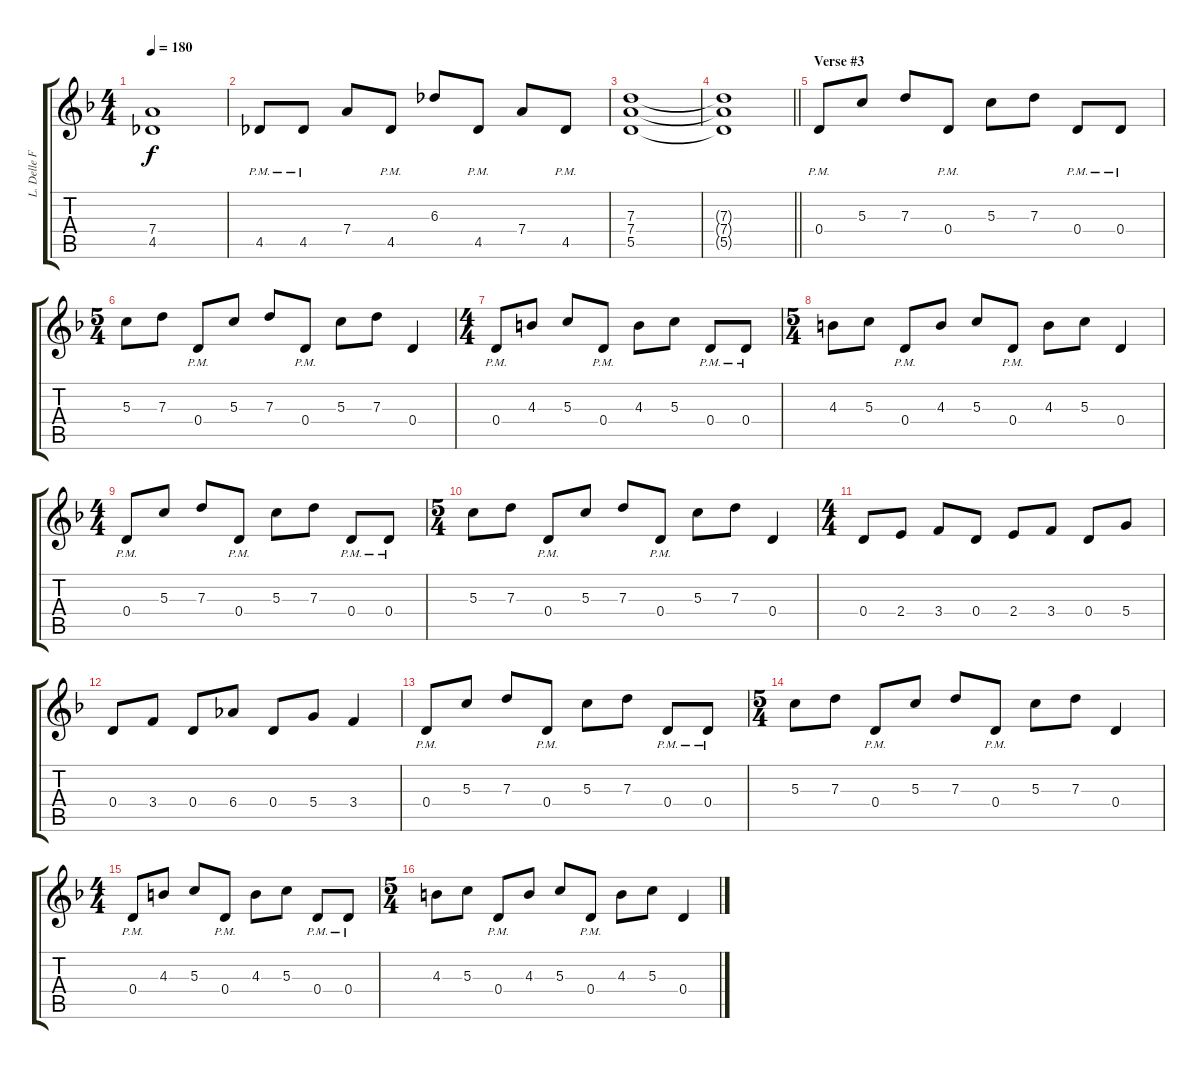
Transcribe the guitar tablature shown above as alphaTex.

\track ("L. Delle Fave (Dist. Guitar L)" "L. Delle F") {instrument overdrivenguitar}
\staff {score tabs}
\tuning (E4 B3 G3 D3 A2 E2) {hide}
\ts (4 4)
\tempo 180
\clef g2
\ks dminor
(7.4 4.5).1{dy f} |
4.5{pm}.8 4.5{pm}.8 7.4.8 4.5{pm}.8 6.3.8 4.5{pm}.8 7.4.8 4.5{pm}.8 |
(7.3 7.4 5.5).1 |
\barLineRight lightlight
(7.3{t} 7.4{t} 5.5{t}).1 |
\section ("" "Verse #3")
0.4{pm}.8{volume 12} 5.3.8 7.3.8 0.4{pm}.8 5.3.8 7.3.8 0.4{pm}.8 0.4{pm}.8 |
\ts (5 4)
5.3.8 7.3.8 0.4{pm}.8 5.3.8 7.3.8 0.4{pm}.8 5.3.8 7.3.8 0.4.4 |
\ts (4 4)
0.4{pm}.8 4.3.8 5.3.8 0.4{pm}.8 4.3.8 5.3.8 0.4{pm}.8 0.4{pm}.8 |
\ts (5 4)
4.3.8 5.3.8 0.4{pm}.8 4.3.8 5.3.8 0.4{pm}.8 4.3.8 5.3.8 0.4.4 |
\ts (4 4)
0.4{pm}.8 5.3.8 7.3.8 0.4{pm}.8 5.3.8 7.3.8 0.4{pm}.8 0.4{pm}.8 |
\ts (5 4)
5.3.8 7.3.8 0.4{pm}.8 5.3.8 7.3.8 0.4{pm}.8 5.3.8 7.3.8 0.4.4 |
\ts (4 4)
0.4.8 2.4.8 3.4.8 0.4.8 2.4.8 3.4.8 0.4.8 5.4.8 |
0.4.8 3.4.8 0.4.8 6.4.8 0.4.8 5.4.8 3.4.4 |
0.4{pm}.8 5.3.8 7.3.8 0.4{pm}.8 5.3.8 7.3.8 0.4{pm}.8 0.4{pm}.8 |
\ts (5 4)
5.3.8 7.3.8 0.4{pm}.8 5.3.8 7.3.8 0.4{pm}.8 5.3.8 7.3.8 0.4.4 |
\ts (4 4)
0.4{pm}.8 4.3.8 5.3.8 0.4{pm}.8 4.3.8 5.3.8 0.4{pm}.8 0.4{pm}.8 |
\ts (5 4)
4.3.8 5.3.8 0.4{pm}.8 4.3.8 5.3.8 0.4{pm}.8 4.3.8 5.3.8 0.4.4
